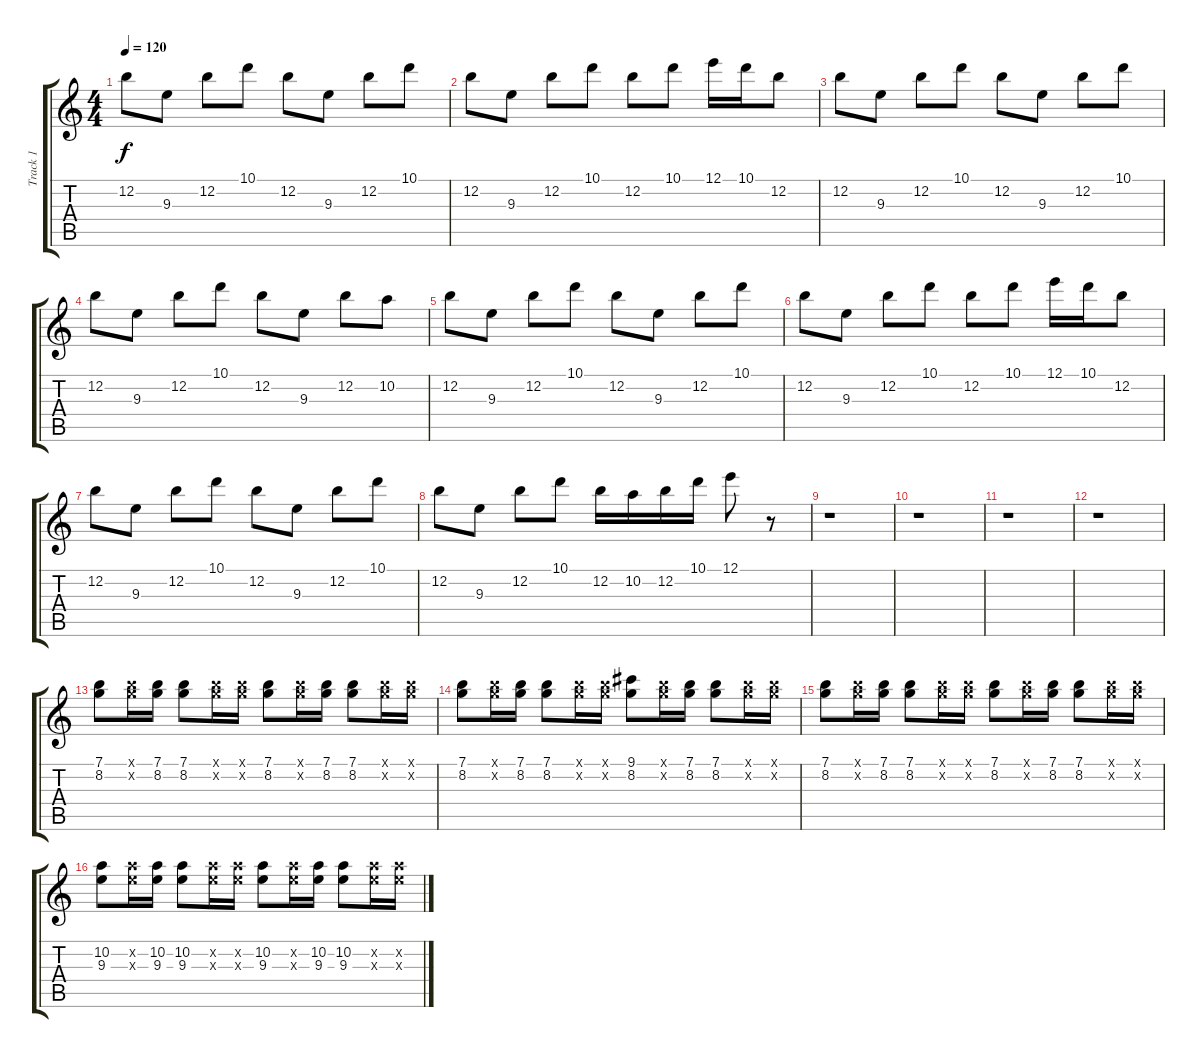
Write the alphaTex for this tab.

\track ("Track 1" "Track 1") {instrument acousticguitarsteel}
\staff {score tabs}
\tuning (E4 B3 G3 D3 A2 E2) {hide}
\ts (4 4)
\tempo 120
\clef g2
\ks c
12.2.8{dy f} 9.3.8 12.2.8 10.1.8 12.2.8 9.3.8 12.2.8 10.1.8 |
12.2.8 9.3.8 12.2.8 10.1.8 12.2.8 10.1.8 12.1.16 10.1.16 12.2.8 |
12.2.8 9.3.8 12.2.8 10.1.8 12.2.8 9.3.8 12.2.8 10.1.8 |
12.2.8 9.3.8 12.2.8 10.1.8 12.2.8 9.3.8 12.2.8 10.2.8 |
12.2.8 9.3.8 12.2.8 10.1.8 12.2.8 9.3.8 12.2.8 10.1.8 |
12.2.8 9.3.8 12.2.8 10.1.8 12.2.8 10.1.8 12.1.16 10.1.16 12.2.8 |
12.2.8 9.3.8 12.2.8 10.1.8 12.2.8 9.3.8 12.2.8 10.1.8 |
12.2.8 9.3.8 12.2.8 10.1.8 12.2.16 10.2.16 12.2.16 10.1.16 12.1.8 r.8 |
r.1 |
r.1 |
r.1 |
r.1 |
(7.1 8.2).8 (7.1{x} 8.2{x}).16 (7.1 8.2).16 (7.1 8.2).8 (7.1{x} 8.2{x}).16 (7.1{x} 8.2{x}).16 (7.1 8.2).8 (7.1{x} 8.2{x}).16 (7.1 8.2).16 (7.1 8.2).8 (7.1{x} 8.2{x}).16 (7.1{x} 8.2{x}).16 |
(7.1 8.2).8 (7.1{x} 8.2{x}).16 (7.1 8.2).16 (7.1 8.2).8 (7.1{x} 8.2{x}).16 (7.1{x} 8.2{x}).16 (9.1 8.2).8 (7.1{x} 8.2{x}).16 (7.1 8.2).16 (7.1 8.2).8 (7.1{x} 8.2{x}).16 (7.1{x} 8.2{x}).16 |
(7.1 8.2).8 (7.1{x} 8.2{x}).16 (7.1 8.2).16 (7.1 8.2).8 (7.1{x} 8.2{x}).16 (7.1{x} 8.2{x}).16 (7.1 8.2).8 (7.1{x} 8.2{x}).16 (7.1 8.2).16 (7.1 8.2).8 (7.1{x} 8.2{x}).16 (7.1{x} 8.2{x}).16 |
(10.2 9.3).8 (10.2{x} 9.3{x}).16 (10.2 9.3).16 (10.2 9.3).8 (10.2{x} 9.3{x}).16 (10.2{x} 9.3{x}).16 (10.2 9.3).8 (10.2{x} 9.3{x}).16 (10.2 9.3).16 (10.2 9.3).8 (10.2{x} 9.3{x}).16 (10.2{x} 9.3{x}).16
